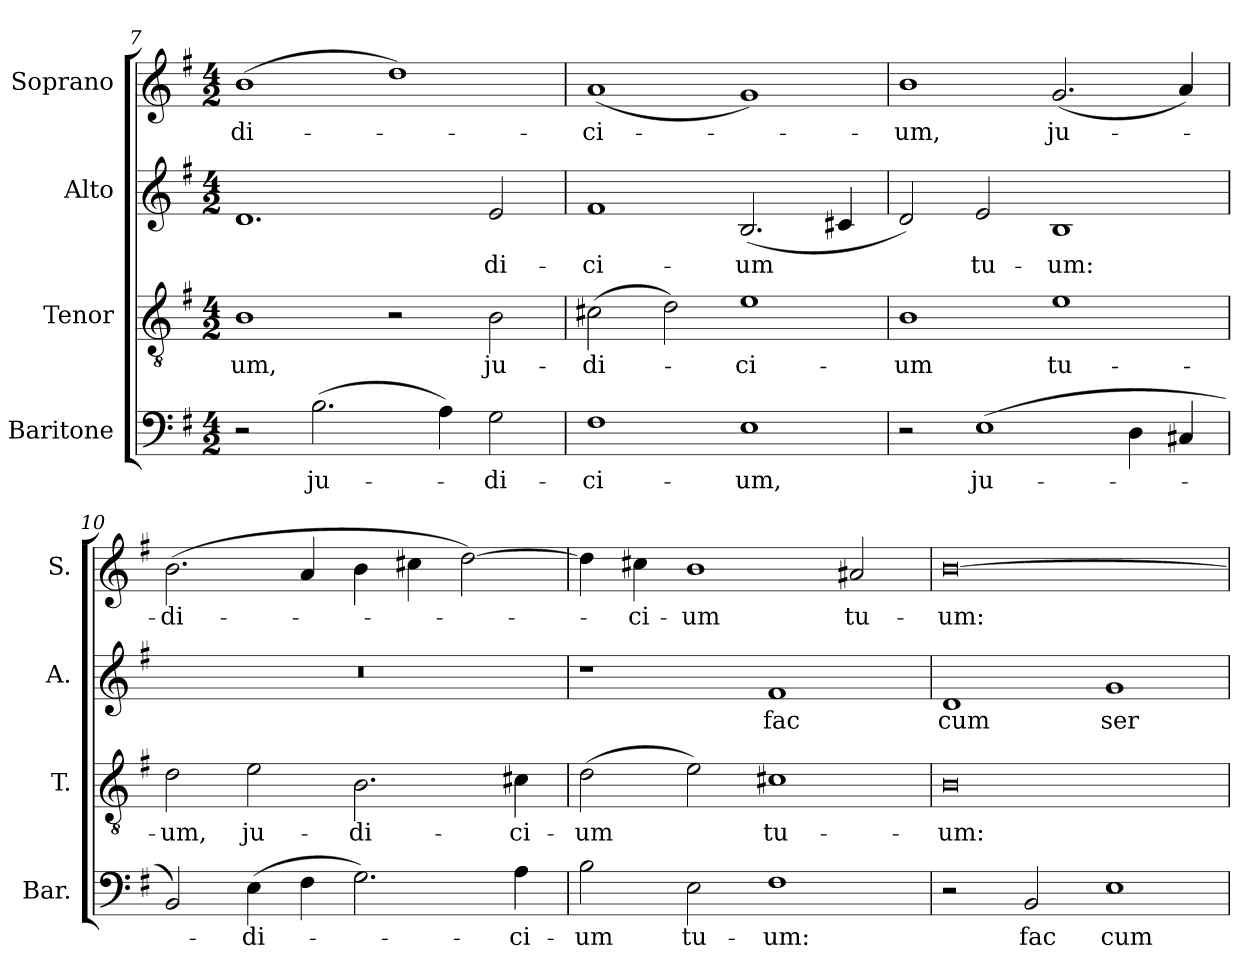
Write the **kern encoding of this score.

**kern	**text	**kern	**text	**kern	**text	**kern	**text
*part4	*part4	*part3	*part3	*part2	*part2	*part1	*part1
*staff4	*staff4	*staff3	*staff3	*staff2	*staff2	*staff1	*staff1
*I"Baritone	*	*I"Tenor	*	*I"Alto	*	*I"Soprano	*
*I'Bar.	*	*I'T.	*	*I'A.	*	*I'S.	*
*clefF4	*	*clefGv2	*	*clefG2	*	*clefG2	*
*	*	*ITrd7c12	*	*	*	*	*
*k[f#]	*	*k[f#]	*	*k[f#]	*	*k[f#]	*
*G:	*	*G:	*	*G:	*	*G:	*
*M4/2	*	*M4/2	*	*M4/2	*	*M4/2	*
=7	=7	=7	=7	=7	=7	=7	=7
!	!	!	!LO:LY:b:color=#000000	!	!	!	!
!	!	!	!	!	!	!	!LO:LY:b:color=#000000
2r	.	1BBi	-um,	1.di	.	(1bi	-di-
!	!LO:LY:b:color=#000000	!	!	!	!	!	!
(2.Bi\	ju-	.	.	.	.	.	.
.	.	2r	.	.	.	1ddi)	.
4Ai\)	.	.	.	.	.	.	.
!	!LO:LY:b:color=#000000	!	!	!	!	!	!
!	!	!	!LO:LY:b:color=#000000	!	!	!	!
!	!	!	!	!	!LO:LY:b:color=#000000	!	!
2Gi\	-di-	2BBi\	ju-	2ei/	-di-	.	.
!!LO:LB:g=z
=8	=8	=8	=8	=8	=8	=8	=8
!	!LO:LY:b:color=#000000	!	!	!	!	!	!
!	!	!	!LO:LY:b:color=#000000	!	!	!	!
!	!	!	!	!	!LO:LY:b:color=#000000	!	!
!	!	!	!	!	!	!	!LO:LY:b:color=#000000
1F#i	-ci-	(2C#Xi\	-di-	1f#i	-ci-	(1ai	-ci-
.	.	2Di\)	.	.	.	.	.
!	!LO:LY:b:color=#000000	!	!	!	!	!	!
!	!	!	!LO:LY:b:color=#000000	!	!	!	!
!	!	!	!	!	!LO:LY:b:color=#000000	!	!
1Ei	-um,	1Ei	-ci-	(2.Bi/	-um	1gi)	.
.	.	.	.	4c#Xi/	.	.	.
=9	=9	=9	=9	=9	=9	=9	=9
!	!	!	!LO:LY:b:color=#000000	!	!	!	!
!	!	!	!	!	!	!	!LO:LY:b:color=#000000
2r	.	1BBi	-um	2di/)	.	1bi	-um,
!	!LO:LY:b:color=#000000	!	!	!	!	!	!
!	!	!	!	!	!LO:LY:b:color=#000000	!	!
(1Ei	ju-	.	.	2ei/	tu-	.	.
!	!	!	!LO:LY:b:color=#000000	!	!	!	!
!	!	!	!	!	!LO:LY:b:color=#000000	!	!
!	!	!	!	!	!	!	!LO:LY:b:color=#000000
.	.	1Ei	tu-	1Bi	-um:	(2.gi/	ju-
4Di\	.	.	.	.	.	.	.
4C#Xi/	.	.	.	.	.	4ai/)	.
=10	=10	=10	=10	=10	=10	=10	=10
!	!	!	!LO:LY:b:color=#000000	!LO:N:vis=1	!	!	!
!	!	!	!	!	!	!	!LO:LY:b:color=#000000
2BBi/)	.	2Di\	-um,	0r	.	(2.bi\	-di-
!	!LO:LY:b:color=#000000	!	!	!	!	!	!
!	!	!	!LO:LY:b:color=#000000	!	!	!	!
(4Ei\	-di-	2Ei\	ju-	.	.	.	.
4F#i\	.	.	.	.	.	4ai/	.
!	!	!	!LO:LY:b:color=#000000	!	!	!	!
2.Gi\)	.	2.BBi\	-di-	.	.	4bi\	.
.	.	.	.	.	.	4cc#Xi\	.
.	.	.	.	.	.	[2ddi\)	.
!	!LO:LY:b:color=#000000	!	!	!	!	!	!
!	!	!	!LO:LY:b:color=#000000	!	!	!	!
4Ai\	-ci-	4C#Xi\	-ci-	.	.	.	.
=11	=11	=11	=11	=11	=11	=11	=11
!	!LO:LY:b:color=#000000	!	!	!	!	!	!
!	!	!	!LO:LY:b:color=#000000	!	!	!	!
2Bi\	-um	(2Di\	-um	1r	.	4ddi\]	.
!	!	!	!	!	!	!	!LO:LY:b:color=#000000
.	.	.	.	.	.	4cc#Xi\	-ci-
!	!LO:LY:b:color=#000000	!	!	!	!	!	!
!	!	!	!	!	!	!	!LO:LY:b:color=#000000
2Ei\	tu-	2Ei\)	.	.	.	1bi	-um
!	!LO:LY:b:color=#000000	!	!	!	!	!	!
!	!	!	!LO:LY:b:color=#000000	!	!	!	!
!	!	!	!	!	!LO:LY:b:color=#000000	!	!
1F#i	-um:	1C#Xi	tu-	1f#i	fac	.	.
!	!	!	!	!	!	!	!LO:LY:b:color=#000000
.	.	.	.	.	.	2a#Xi/	tu-
=12	=12	=12	=12	=12	=12	=12	=12
!	!	!	!LO:LY:b:color=#000000	!	!	!	!
!	!	!	!	!	!LO:LY:b:color=#000000	!	!
!	!	!	!	!	!	!	!LO:LY:b:color=#000000
2r	.	0BBi	-um:	1di	cum	[0bi	-um:
!	!LO:LY:b:color=#000000	!	!	!	!	!	!
2BBi/	fac	.	.	.	.	.	.
!	!LO:LY:b:color=#000000	!	!	!	!	!	!
!	!	!	!	!	!LO:LY:b:color=#000000	!	!
1Ei	cum	.	.	1gi	ser-	.	.
=	=	=	=	=	=	=	=
*-	*-	*-	*-	*-	*-	*-	*-
